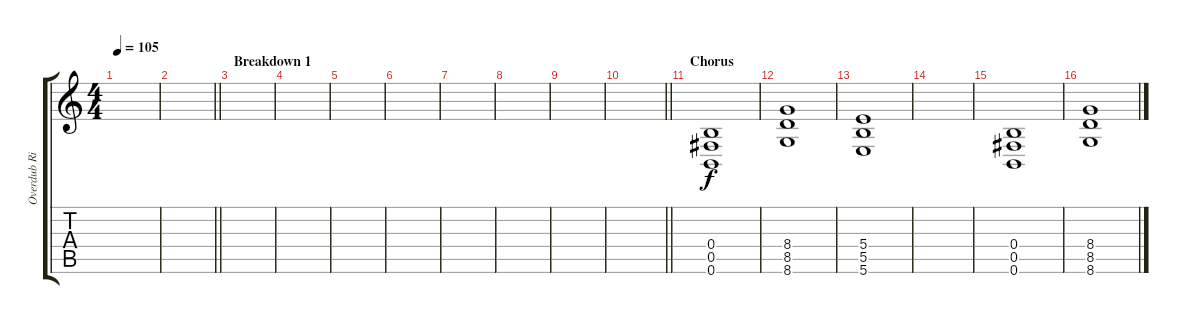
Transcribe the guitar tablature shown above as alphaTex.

\track ("Overdub Right" "Overdub Ri") {instrument distortionguitar}
\staff {score tabs}
\tuning (Db4 Ab3 E3 B2 Gb2 B1) {hide}
\ts (4 4)
\tempo 105
\clef g2
\ks c
|
\barLineRight lightlight
|
\section ("" "Breakdown 1")
|
|
|
|
|
|
|
\barLineRight lightlight
|
\section ("" "Chorus")
(0.4 0.5 0.6).1{balance 16} |
(8.4 8.5 8.6).1 |
(5.4 5.5 5.6).1 |
|
(0.4 0.5 0.6).1{balance 0} |
(8.4 8.5 8.6).1
